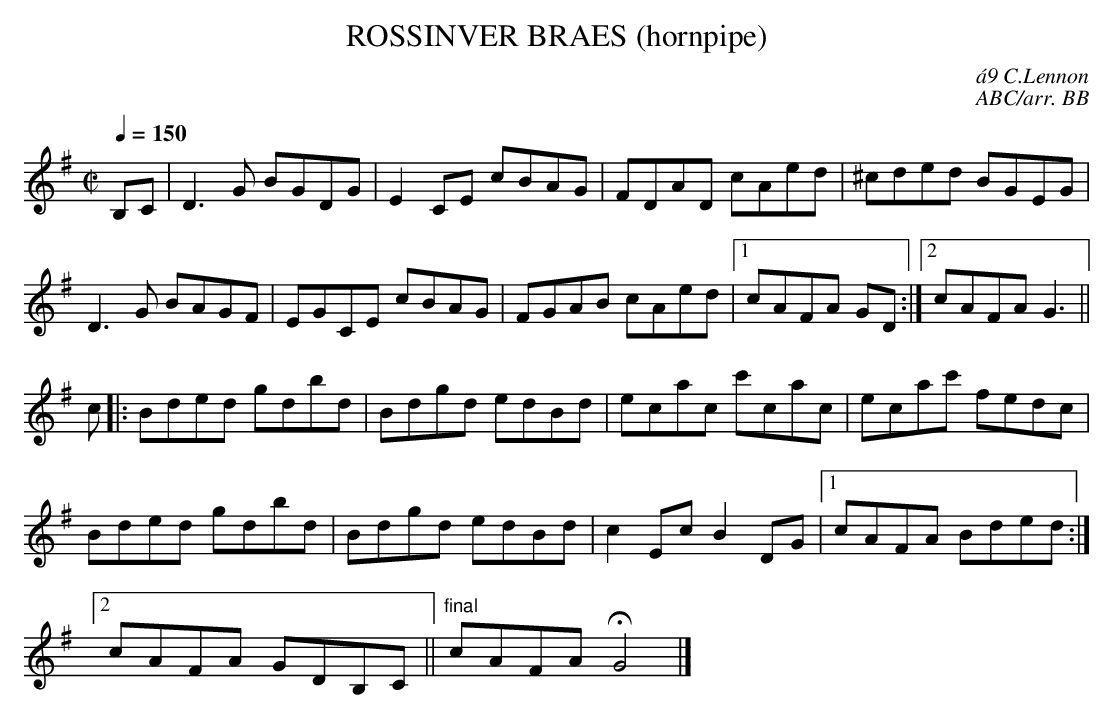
X:1
T:ROSSINVER BRAES (hornpipe)
C:\'a9 C.Lennon
C:ABC/arr. BB
Q:1/4=150
M:C|
L:1/8
K:G
B,C|D3G BGDG|E2CE cBAG|FDAD cAed|^cded BGEG|
D3G BAGF|EGCE cBAG|FGAB cAed|1 cAFA GD :|2 cAFA G3||
c|:Bded gdbd|Bdgd edBd|ecac c'cac|ecac' fedc|
Bded gdbd|Bdgd edBd|c2 Ec B2DG|1 cAFA Bded :|
[2 cAFA GDB,C||"final" cAFA HG4|]
